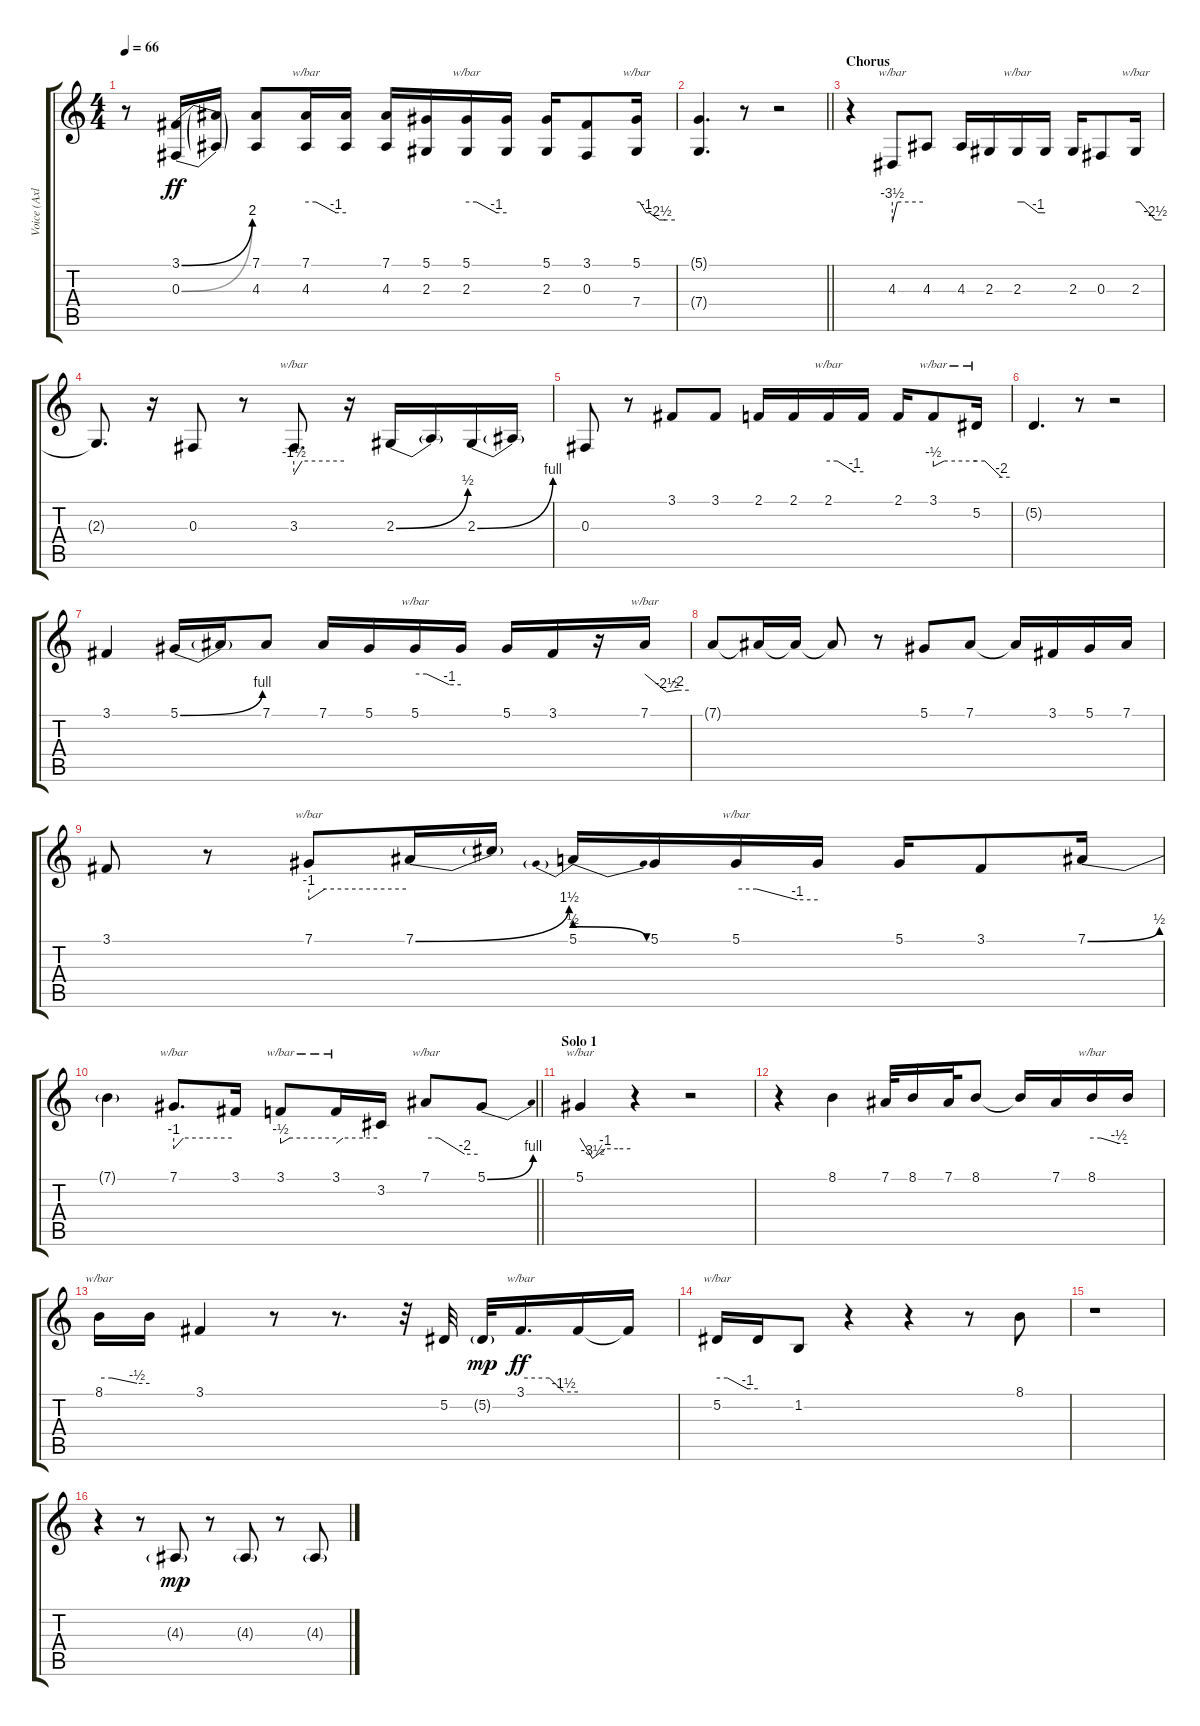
\track ("Voice (Axl)" "Voice (Axl") {instrument lead2sawtooth}
\staff {score tabs}
\tuning (Eb4 Bb3 Gb3 Db3 Ab2 Eb2) {hide}
\ts (4 4)
\tempo 66
\clef g2
\ks c
r.8{dy ff} (3.1{be (bend 0 0 60 8)} 0.3{be (bend 0 0 60 8)}).16 (3.1{t} 0.3{t}).16 (7.1 4.3).8 (7.1 4.3).16{tbe (custom default 0 0 15 0 45 -4 60 -4)} (7.1{t} 4.3{t}).16 (7.1 4.3).16 (5.1 2.3).16 (5.1 2.3).16{tbe (custom default 0 0 15 0 45 -4 60 -4)} (5.1{t} 2.3{t}).16 (5.1 2.3).16 (3.1 0.3).8 (5.1 7.4).16{tbe (custom default 0 0 5 0 15 -4 20 -4 36 -10 45 -10 60 -10)} |
\barLineRight lightlight
(5.1{t} 7.4{t}).4{d} r.8 r.2 |
\section ("" "Chorus")
r.4 4.3.8{tbe (custom default 0 -14 10 0 60 0)} 4.3.8 4.3.16 2.3.16 2.3.16{tbe (custom default 0 0 15 0 45 -4 60 -4)} 2.3{t}.16 2.3.16 0.3.8 2.3.16{tbe (custom default 0 0 10 0 45 -10 60 -10)} |
2.3{t}.8{d} r.16 0.3.8 r.8 3.3.8{d tbe (custom default 0 -6 10 0 60 0)} r.16 2.3{be (bend 0 0 60 2)}.16 2.3{t}.16 2.3{be (bend 0 0 60 4)}.16 2.3{t}.16 |
0.3.8 r.8 3.1.8 3.1.8 2.1.16 2.1.16 2.1.16{tbe (custom default 0 0 15 0 45 -4 60 -4)} 2.1{t}.16 2.1.16 3.1.8{tbe (custom default 0 -2 15 0 60 0)} 5.2.16{tbe (custom default 0 0 15 0 45 -8 60 -8)} |
5.2{t}.4{d} r.8 r.2 |
3.1.4 5.1{be (bend 0 0 60 4)}.16 5.1{t}.16 7.1.8 7.1.16 5.1.16 5.1.16{tbe (custom default 0 0 15 0 45 -4 60 -4)} 5.1{t}.16 5.1.16 3.1.16 r.16 7.1.16{tbe (custom default 0 0 30 -10 45 -8 60 -8)} |
7.1{t}.8 7.1{t}.16 7.1{t}.16 7.1{t}.8 r.8 5.1.8 7.1.8 7.1{t}.16 3.1.16 5.1.16 7.1.16 |
3.1.8 r.8 7.1.8{tbe (custom default 0 -4 10 0 60 0)} 7.1{be (bend 0 0 60 6)}.16 7.1{t}.16 5.1{be (prebendrelease 0 2 60 0)}.16 5.1.16 5.1.16{tbe (custom default 0 0 15 0 45 -4 60 -4)} 5.1{t}.16 5.1.16 3.1.8 7.1{be (bend 0 0 60 2)}.16 |
\barLineRight lightlight
7.1{t}.4 7.1.8{d tbe (custom default 0 -4 10 0 60 0)} 3.1.16 3.1.8{tbe (custom default 0 -2 10 0 60 0)} 3.1.16{tbe (custom default 0 -2 10 0 60 0)} 3.2.16 7.1.8{tbe (custom default 0 0 15 0 45 -8 60 -8)} 5.1{be (bend 0 0 60 4)}.8 |
\section ("" "Solo 1")
5.1.4{tbe (custom default 0 0 15 -14 30 -4 45 -4 60 -4)} r.4 r.2 |
r.4 8.1.4 7.1.32 8.1.16 7.1.32 8.1.8 8.1{t}.16 7.1.16 8.1.16{tbe (custom default 0 0 15 0 45 -2 60 -2)} 8.1{t}.16 |
8.1.16{tbe (custom default 0 0 15 0 45 -2 60 -2)} 8.1{t}.16 3.1.4 r.8 r.8{d} r.32 5.2.32 5.2{g}.32{dy mp} 3.1.16{d tbe (custom default 0 0 15 0 30 0 45 -6 60 -6) dy ff} 3.1{t}.16 3.1{t}.16 |
5.2.16{tbe (custom default 0 0 15 0 45 -4 60 -4)} 5.2{t}.16 1.2.8 r.4 r.4 r.8 8.1.8 |
r.1 |
r.4 r.8 4.3{g}.8{dy mp} r.8 4.3{g}.8 r.8 4.3{g}.8
